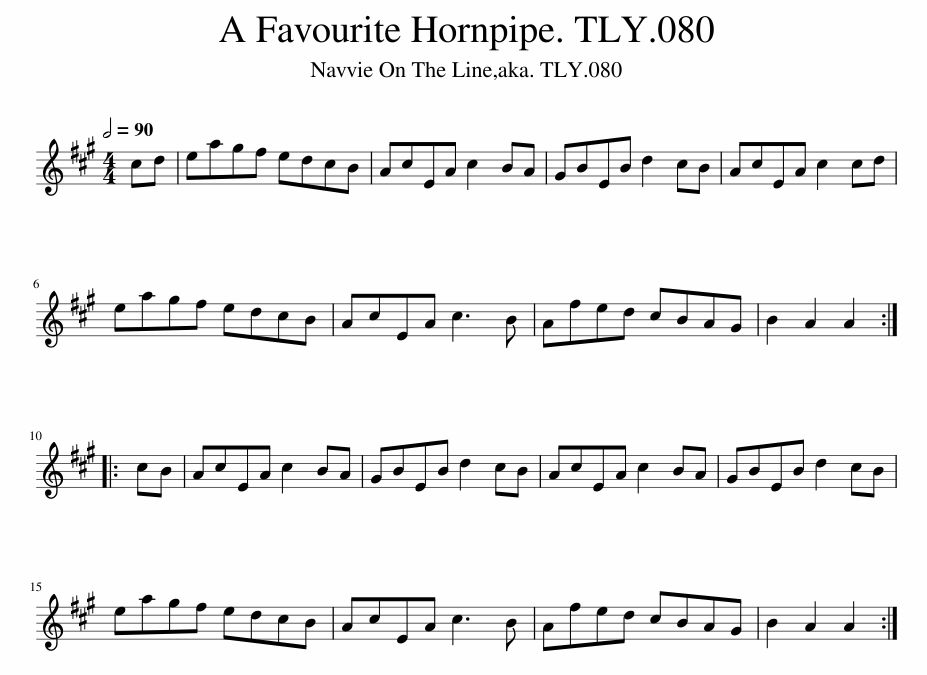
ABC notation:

X:1
L:1/8
Q:1/2=90
M:4/4
I:linebreak $
K:A
V:1 treble
V:1
 cd | eagf edcB | AcEA c2 BA | GBEB d2 cB | AcEA c2 cd |$ %5
 eagf edcB | AcEA c3 B | Afed cBAG | B2 A2 A2 ::$ cB | %10
 AcEA c2 BA | GBEB d2 cB | AcEA c2 BA | GBEB d2 cB |$ eagf edcB | %15
 AcEA c3 B | Afed cBAG | B2 A2 A2 :| %18
